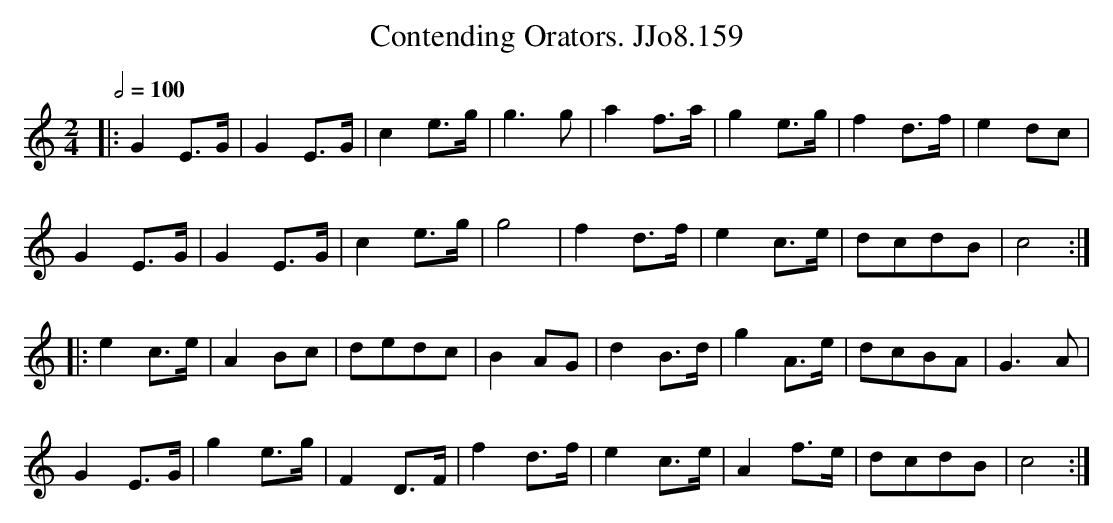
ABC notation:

X:1
T:Contending Orators. JJo8.159
M:2/4
L:1/8
Q:1/2=100
K:C
|:G2E>G|G2E>G|c2e>g|g3g|a2f>a|g2e>g|f2d>f|e2dc|
G2E>G|G2E>G|c2e>g|g4|f2d>f|e2c>e|dcdB|c4:|
|:e2c>e|A2Bc|dedc|B2AG|d2B>d|g2A>e|dcBA|G3A|
G2E>G|g2e>g|F2D>F|f2d>f|e2c>e|A2f>e|dcdB|c4:|
